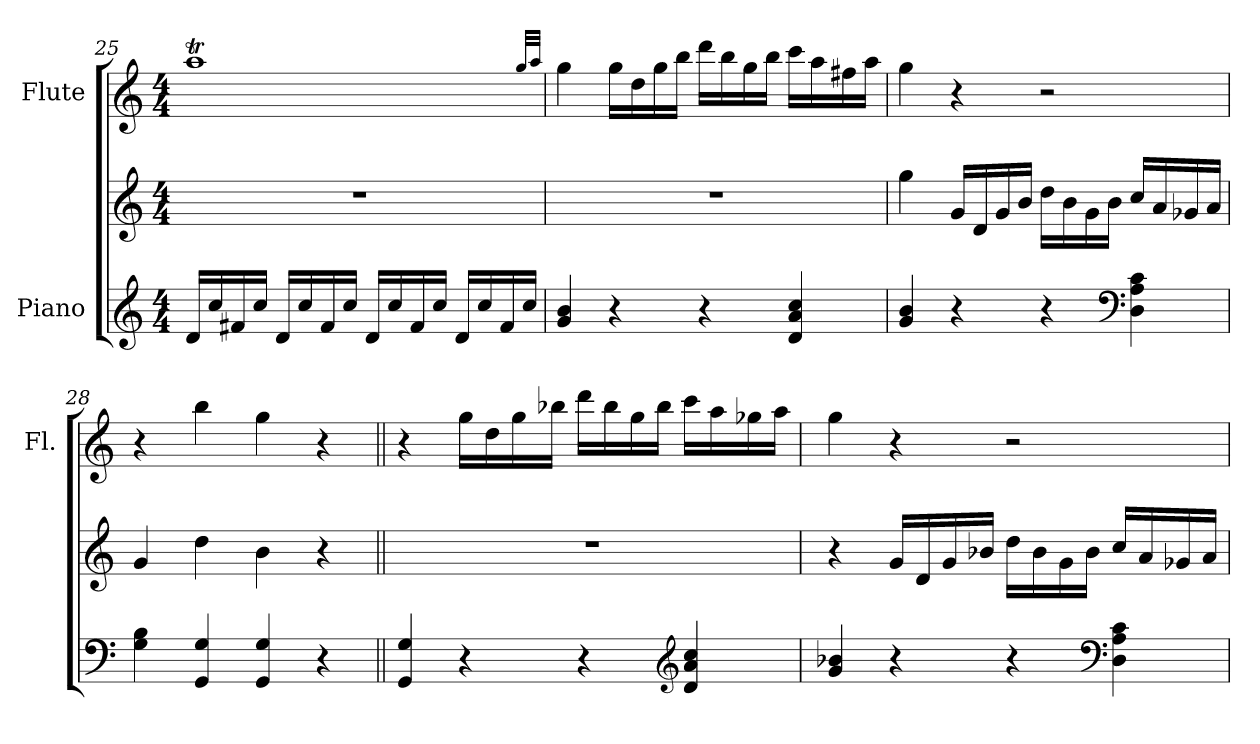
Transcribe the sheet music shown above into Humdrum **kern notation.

**kern	**kern	**kern
*part2	*part2	*part1
*staff3	*staff2	*staff1
*I"Piano	*	*I"Flute
*	*	*I'Fl.
*clefG2	*clefG2	*clefG2
*k[]	*k[]	*k[]
*M4/4	*M4/4	*M4/4
=25	=25	=25
16d/LL	1r	1aaT
16cc/	.	.
16f#X/	.	.
16cc/JJ	.	.
16d/LL	.	.
16cc/	.	.
16f#/	.	.
16cc/JJ	.	.
16d/LL	.	.
16cc/	.	.
16f#/	.	.
16cc/JJ	.	.
16d/LL	.	.
16cc/	.	.
16f#/	.	.
16cc/JJ	.	.
.	.	32qgg/LLL
.	.	32qaa/JJJ
=26	=26	=26
4g/ 4b/	1r	4gg\
4r	.	16gg\LL
.	.	16dd\
.	.	16gg\
.	.	16bb\JJ
4r	.	16ddd\LL
.	.	16bb\
.	.	16gg\
.	.	16bb\JJ
4d/ 4a/ 4cc/	.	16ccc\LL
.	.	16aa\
.	.	16ff#X\
.	.	16aa\JJ
=27	=27	=27
4g/ 4b/	4gg\	4gg\
4r	16g/LL	4r
.	16d/	.
.	16g/	.
.	16b/JJ	.
4r	16dd\LL	2r
.	16b\	.
.	16g\	.
.	16b\JJ	.
*clefF4	*	*
4D\ 4A\ 4c\	16cc/LL	.
.	16a/	.
.	16g-X/	.
.	16a/JJ	.
!!LO:LB:g=z
=28	=28	=28
4G\ 4B\	4g/	4r
4GG/ 4G/	4dd\	4bb\
4GG/ 4G/	4b\	4gg\
4r	4r	4r
=29||	=29||	=29||
4GG/ 4G/	1r	4r
4r	.	16gg\LL
.	.	16dd\
.	.	16gg\
.	.	16bb-X\JJ
4r	.	16ddd\LL
.	.	16bb-\
.	.	16gg\
.	.	16bb-\JJ
*clefG2	*	*
4d/ 4a/ 4cc/	.	16ccc\LL
.	.	16aa\
.	.	16gg-X\
.	.	16aa\JJ
=30	=30	=30
4g/ 4b-X/	4r	4gg\
4r	16g/LL	4r
.	16d/	.
.	16g/	.
.	16b-X/JJ	.
4r	16dd\LL	2r
.	16b-\	.
.	16g\	.
.	16b-\JJ	.
*clefF4	*	*
4D\ 4A\ 4c\	16cc/LL	.
.	16a/	.
.	16g-X/	.
.	16a/JJ	.
=	=	=
*-	*-	*-
